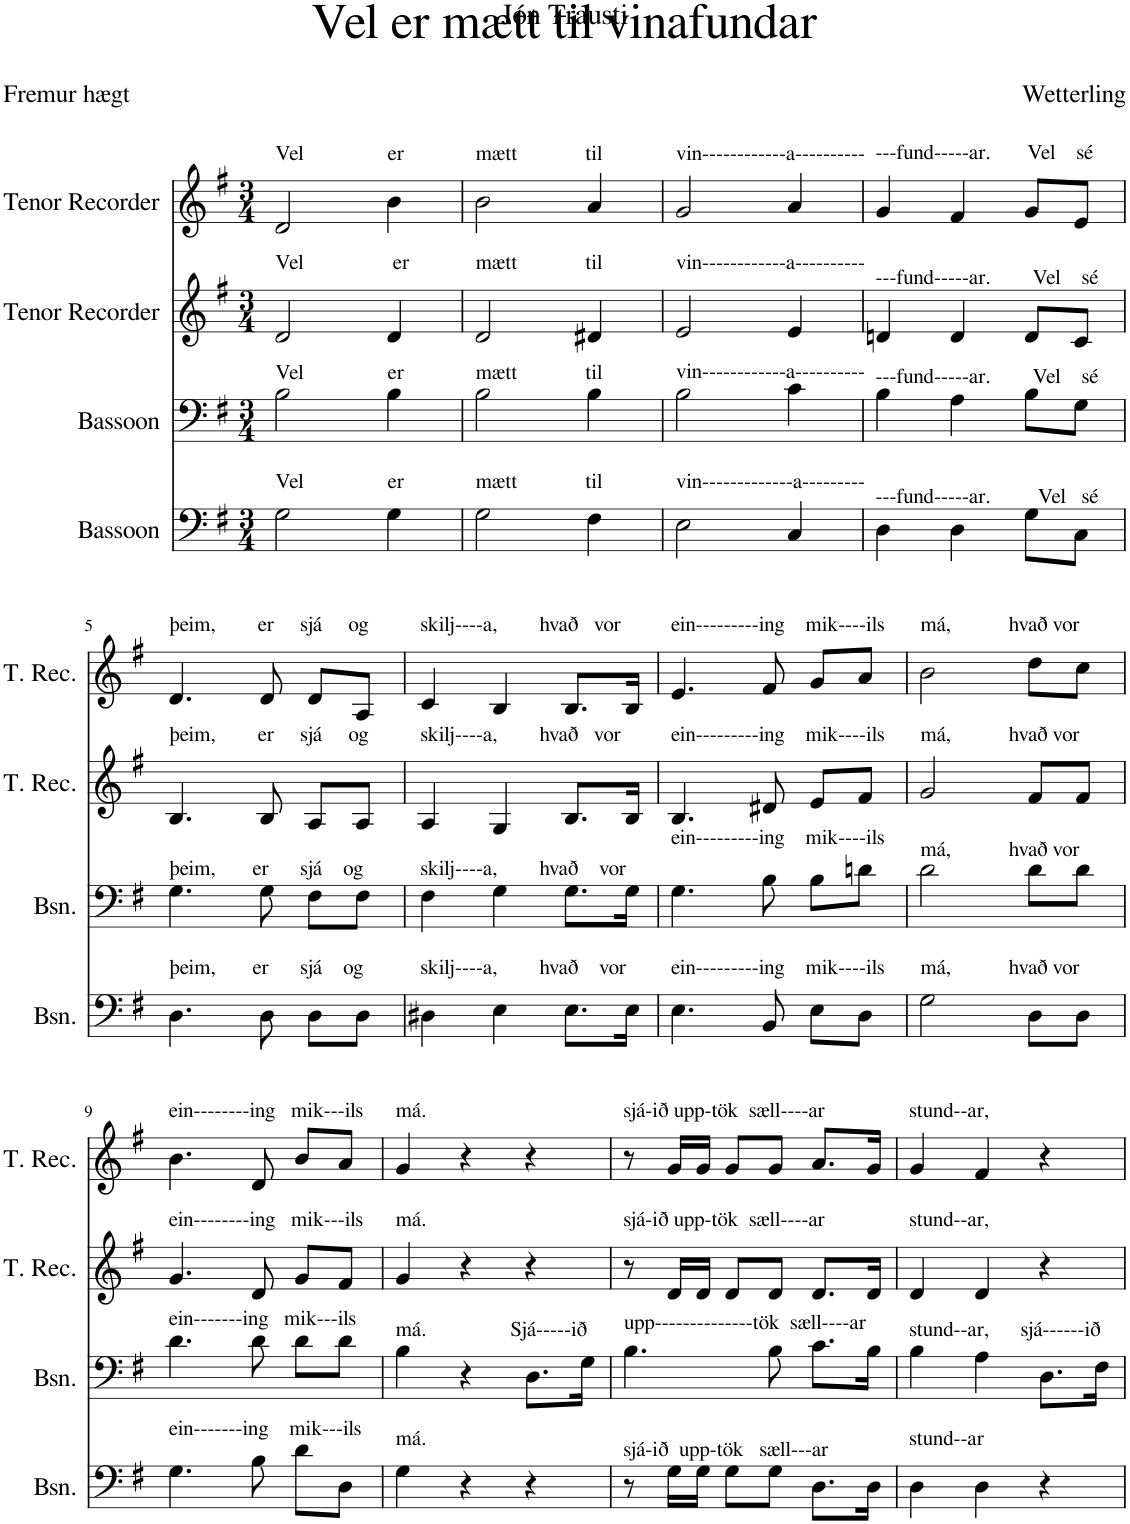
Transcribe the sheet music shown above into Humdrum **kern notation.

**kern	**kern	**kern	**kern
*part4	*part3	*part2	*part1
*staff4	*staff3	*staff2	*staff1
*I"Bassoon	*I"Bassoon	*I"Tenor Recorder	*I"Tenor Recorder
*I'Bsn.	*I'Bsn.	*I'T. Rec.	*I'T. Rec.
*clefF4	*clefF4	*clefG2	*clefG2
*k[f#]	*k[f#]	*k[f#]	*k[f#]
*M3/4	*M3/4	*M3/4	*M3/4
=1	=1	=1	=1
!	!	!	!LO:TX:a:t=Vel                er
!	!	!LO:TX:a:t=Vel                 er	!
!	!LO:TX:a:t=Vel                er	!	!
!LO:TX:a:t=Vel                er	!	!	!
2G\	2B\	2d/	2d/
4G\	4B\	4d/	4b\
=2	=2	=2	=2
!	!	!	!LO:TX:a:t=mætt             til
!	!	!LO:TX:a:t=mætt             til	!
!	!LO:TX:a:t=mætt             til	!	!
!LO:TX:a:t=mætt             til	!	!	!
2G\	2B\	2d/	2b\
4F#\	4B\	4d#X/	4a/
=3	=3	=3	=3
!	!	!	!LO:TX:a:t=vin------------a----------
!	!	!LO:TX:a:t=vin------------a----------	!
!	!LO:TX:a:t=vin------------a----------	!	!
!LO:TX:a:t=vin-------------a---------	!	!	!
2E\	2B\	2e/	2g/
4C/	4c\	4e/	4a/
=4	=4	=4	=4
!	!	!	!LO:TX:a:t=---fund-----ar.       Vel    sé
!	!	!LO:TX:a:t=---fund-----ar.        Vel    sé	!
!	!LO:TX:a:t=---fund-----ar.        Vel    sé	!	!
!LO:TX:a:t=---fund-----ar.         Vel   sé	!	!	!
4D\	4B\	4dn/	4g/
4D\	4A\	4d/	4f#/
8G\L	8B\L	8d/L	8g/L
8C\J	8G\J	8c/J	8e/J
!!LO:LB:g=z
=5	=5	=5	=5
!	!	!	!LO:TX:a:t=þeim,        er     sjá     og
!	!	!LO:TX:a:t=þeim,        er     sjá     og	!
!	!LO:TX:a:t=þeim,       er      sjá    og	!	!
!LO:TX:a:t=þeim,       er      sjá    og	!	!	!
4.D\	4.G\	4.B/	4.d/
8D\	8G\	8B/	8d/
8D\L	8F#\L	8A/L	8d/L
8D\J	8F#\J	8A/J	8A/J
=6	=6	=6	=6
!	!	!	!LO:TX:a:t=skilj----a,        hvað   vor
!	!	!LO:TX:a:t=skilj----a,        hvað   vor	!
!	!LO:TX:a:t=skilj----a,        hvað    vor	!	!
!LO:TX:a:t=skilj----a,        hvað    vor	!	!	!
4D#X\	4F#\	4A/	4c/
4E\	4G\	4G/	4B/
8.E\L	8.G\L	8.B/L	8.B/L
16E\Jk	16G\Jk	16B/Jk	16B/Jk
=7	=7	=7	=7
!	!	!	!LO:TX:a:t=ein---------ing    mik----ils
!	!	!LO:TX:a:t=ein---------ing    mik----ils	!
!	!LO:TX:a:t=ein---------ing    mik----ils	!	!
!LO:TX:a:t=ein---------ing    mik----ils	!	!	!
4.E\	4.G\	4.B/	4.e/
8BB/	8B\	8d#X/	8f#/
8E\L	8B\L	8e/L	8g/L
8D\J	8dn\J	8f#/J	8a/J
=8	=8	=8	=8
!	!	!	!LO:TX:a:t=má,           hvað vor
!	!	!LO:TX:a:t=má,           hvað vor	!
!	!LO:TX:a:t=má,           hvað vor	!	!
!LO:TX:a:t=má,           hvað vor	!	!	!
2G\	2d\	2g/	2b\
8D\L	8d\L	8f#/L	8dd\L
8D\J	8d\J	8f#/J	8cc\J
!!LO:LB:g=z
=9	=9	=9	=9
!	!	!	!LO:TX:a:t=ein--------ing   mik---ils
!	!	!LO:TX:a:t=ein--------ing   mik---ils	!
!	!LO:TX:a:t=ein-------ing   mik---ils	!	!
!LO:TX:a:t=ein-------ing    mik---ils	!	!	!
4.G\	4.d\	4.g/	4.b\
8B\	8d\	8d/	8d/
8d\L	8d\L	8g/L	8b/L
8D\J	8d\J	8f#/J	8a/J
=10	=10	=10	=10
!	!	!	!LO:TX:a:t=má.
!	!	!LO:TX:a:t=má.	!
!	!LO:TX:a:t=má.                Sjá-----ið	!	!
!LO:TX:a:t=má.	!	!	!
4G\	4B\	4g/	4g/
4r	4r	4r	4r
4r	8.D\L	4r	4r
.	16G\Jk	.	.
=11	=11	=11	=11
!	!	!	!LO:TX:a:t=sjá-ið upp-tök  sæll----ar
!	!	!LO:TX:a:t=sjá-ið upp-tök  sæll----ar	!
!	!LO:TX:a:t=upp--------------tök  sæll----ar	!	!
!LO:TX:a:t=sjá-ið  upp-tök   sæll---ar	!	!	!
8r	4.B\	8r	8r
16G\LL	.	16d/LL	16g/LL
16G\JJ	.	16d/JJ	16g/JJ
8G\L	.	8d/L	8g/L
8G\J	8B\	8d/J	8g/J
8.D\L	8.c\L	8.d/L	8.a/L
16D\Jk	16B\Jk	16d/Jk	16g/Jk
=12	=12	=12	=12
!	!	!	!LO:TX:a:t=stund--ar,
!	!	!LO:TX:a:t=stund--ar,	!
!	!LO:TX:a:t=stund--ar,      sjá------ið	!	!
!LO:TX:a:t=stund--ar	!	!	!
4D\	4B\	4d/	4g/
4D\	4A\	4d/	4f#/
4r	8.D\L	4r	4r
.	16F#\Jk	.	.
=	=	=	=
*-	*-	*-	*-
